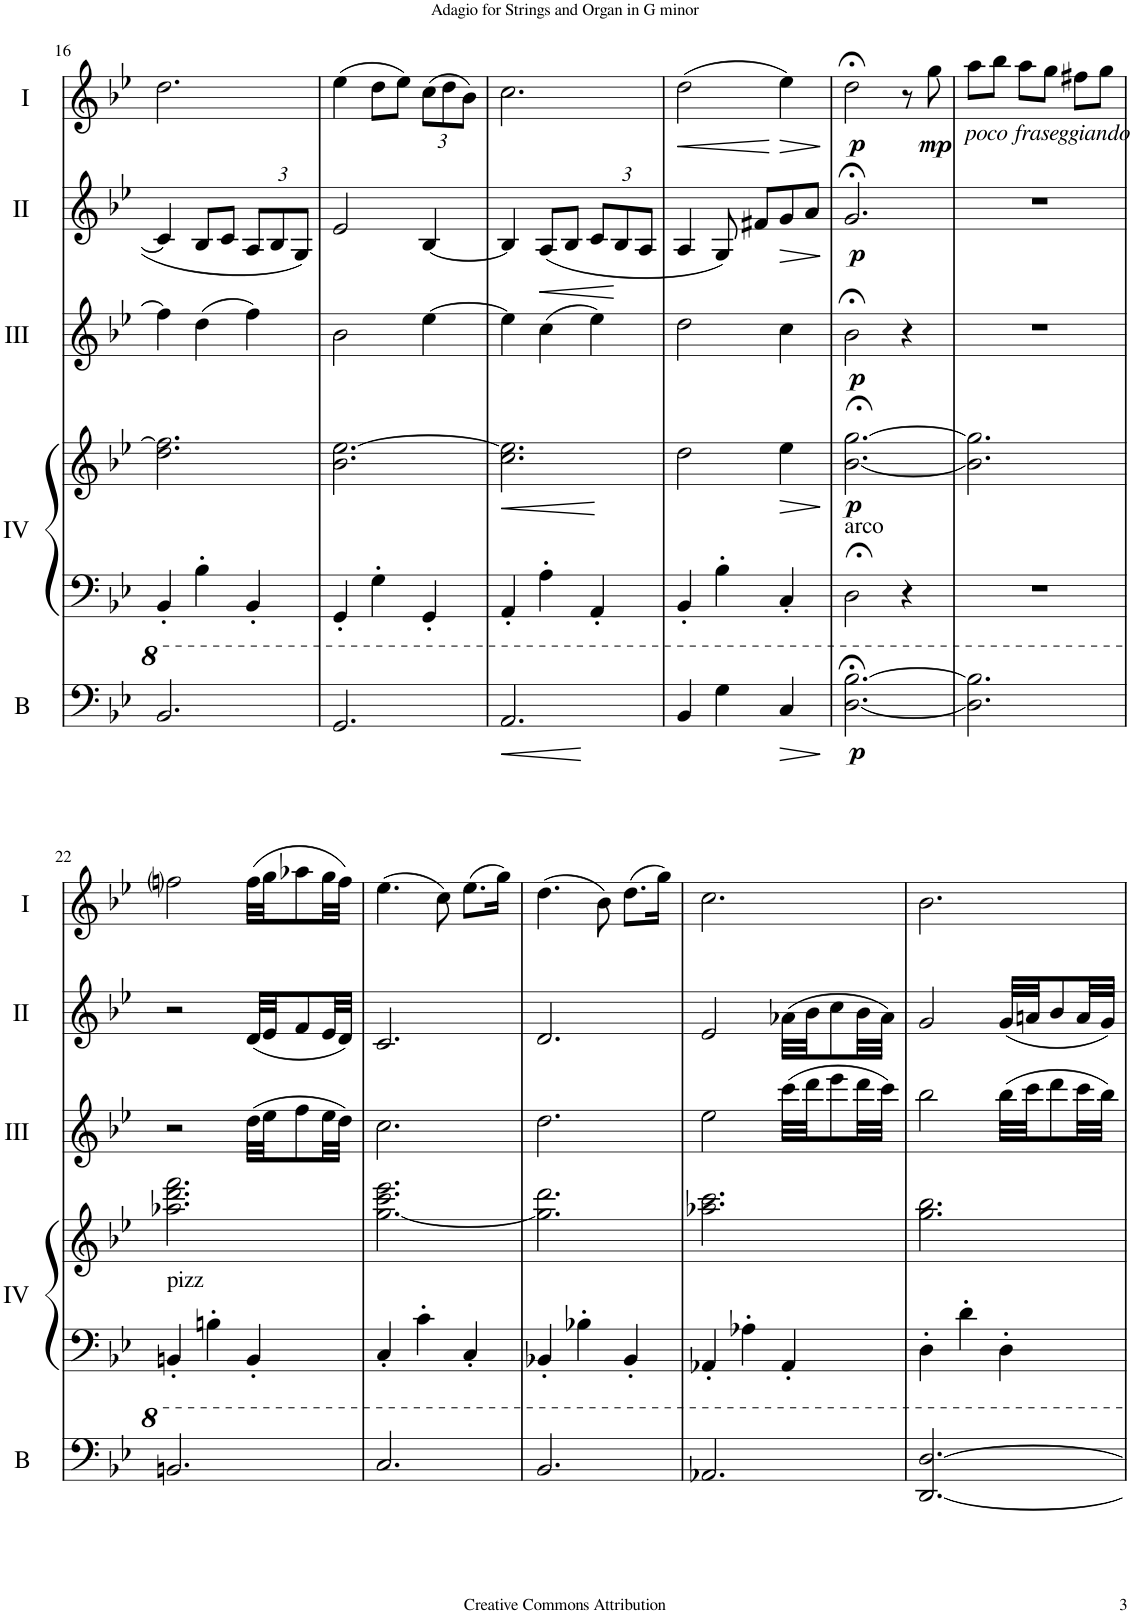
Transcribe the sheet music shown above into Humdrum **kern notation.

**kern	**dynam	**kern	**kern	**dynam	**kern	**dynam	**kern	**dynam	**kern	**dynam
*part5	*part5	*part4	*part4	*part4	*part3	*part3	*part2	*part2	*part1	*part1
*staff6	*staff6	*staff5	*staff4	*staff4/5	*staff3	*staff3	*staff2	*staff2	*staff1	*staff1
*I"Bass	*	*I"Acc. 4	*	*	*I"Acc. 3	*	*I"Acc. 2	*	*I"Acc. 1	*
*I'B	*	*	*	*	*	*	*	*	*	*
!!LO:PB:g=z
*clefF4	*	*clefF4	*clefG2	*	*clefG2	*	*clefG2	*	*clefG2	*
*Trd7c12	*	*	*	*	*Trd7c12	*	*	*	*	*
*k[b-e-]	*	*k[b-e-]	*k[b-e-]	*	*k[b-e-]	*	*k[b-e-]	*	*k[b-e-]	*
*M3/4	*	*M3/4	*M3/4	*	*M3/4	*	*M3/4	*	*M3/4	*
=16	=16	=16	=16	=16	=16	=16	=16	=16	=16	=16
2.B-/	.	4BB-'/	2.dd\ 2.ff\]	.	4ff\]	.	4c/]	.	2.dd\	.
.	.	4B-'\	.	.	(4dd\	.	8B-/L	.	.	.
.	.	.	.	.	.	.	8c/J	.	.	.
*	*	*	*	*	*	*	*Xbrackettup	*	*	*
.	.	4BB-'/	.	.	4ff\)	.	12A/L	.	.	.
.	.	.	.	.	.	.	12B-/	.	.	.
.	.	.	.	.	.	.	12G/J	.	.	.
=17	=17	=17	=17	=17	=17	=17	=17	=17	=17	=17
2.G/	.	4GG'/	2.b-\ [2.ee-\	.	2b-\	.	2e-/	.	(4ee-\	.
.	.	4G'\	.	.	.	.	.	.	8dd\L	.
.	.	.	.	.	.	.	.	.	8ee-\J)	.
*	*	*	*	*	*	*	*	*	*Xbrackettup	*
.	.	4GG'/	.	.	[4ee-\	.	[4B-/	.	(12cc\L	.
.	.	.	.	.	.	.	.	.	12dd\	.
.	.	.	.	.	.	.	.	.	12b-\J)	.
=18	=18	=18	=18	=18	=18	=18	=18	=18	=18	=18
!	!LO:HP:b	!	!	!LO:HP:b	!	!	!	!	!	!
2.A/	<	4AA'/	2.cc\ 2.ee-\]	<	4ee-\]	.	4B-/]	.	2.cc\	.
!	!	!	!	!	!	!	!	!LO:HP:b	!	!
.	.	4A'\	.	.	(4cc\	.	(8A/L	<	.	.
.	.	.	.	.	.	.	8B-/J	.	.	.
.	.	4AA'/	.	.	4ee-\)	.	12c/L	.	.	.
.	.	.	.	.	.	.	12B-/	.	.	.
.	.	.	.	.	.	.	12A/J	.	.	.
.	[	.	.	[	.	.	.	[	.	.
=19	=19	=19	=19	=19	=19	=19	=19	=19	=19	=19
!	!	!	!	!	!	!	!	!	!	!LO:HP:b
4B-/	.	4BB-'/	2dd\	.	2dd\	.	4A/	.	(2dd\	<
4g\	.	4B-'\	.	.	.	.	8G/)	.	.	.
.	.	.	.	.	.	.	8f#X/L	.	.	.
!	!LO:HP:b	!	!	!LO:HP:b	!	!	!	!LO:HP:b	!	!LO:HP:n=1:b
4c/	>	4C'/	4ee-\	>	4cc\	.	8g/	>	4ee-\)	[ >
.	.	.	.	.	.	.	8a/J	.	.	.
.	]	.	.	]	.	.	.	]	.	]
=20	=20	=20	=20	=20	=20	=20	=20	=20	=20	=20
!	!	!LO:TX:a:t=arco	!	!	!	!	!	!	!	!
!	!LO:DY:b	!	!	!LO:DY:b	!	!LO:DY:b	!	!LO:DY:b	!	!LO:DY:b
[2.d\;< [2.b-\;<	p	2D;<\	[2.b-\;< [2.gg\;<	p	2b-;<\	p	2.g;</	p	2dd;<\	p
.	.	4r	.	.	4r	.	.	.	8r	.
!	!	!	!	!	!	!	!	!	!LO:TX:b:i:t=poco fraseggiando	!
!	!	!	!	!	!	!	!	!	!	!LO:DY:b
.	.	.	.	.	.	.	.	.	8gg\	mp
=21	=21	=21	=21	=21	=21	=21	=21	=21	=21	=21
2.d\] 2.b-\]	.	2.r	2.b-\] 2.gg\]	.	2.r	.	2.r	.	8aa\L	.
.	.	.	.	.	.	.	.	.	8bb-\J	.
.	.	.	.	.	.	.	.	.	8aa\L	.
.	.	.	.	.	.	.	.	.	8gg\J	.
.	.	.	.	.	.	.	.	.	8ff#X\L	.
.	.	.	.	.	.	.	.	.	8gg\J	.
!!LO:LB:g=z
=22	=22	=22	=22	=22	=22	=22	=22	=22	=22	=22
!	!	!LO:TX:a:t=pizz	!	!	!	!	!	!	!	!
2.Bn/	.	4BBn'/	2.aa-X\ 2.ddd\ 2.fff\	.	2r	.	2r	.	2ffni\	.
.	.	4Bn'\	.	.	.	.	.	.	.	.
.	.	4BB'/	.	.	(32dd\LLL	.	(32d/LLL	.	(32ff\LLL	.
.	.	.	.	.	32ee-\JJ	.	32e-/JJ	.	32gg\JJ	.
.	.	.	.	.	8ff\	.	8f/	.	8aa-X\	.
.	.	.	.	.	32ee-\LL	.	32e-/LL	.	32gg\LL	.
.	.	.	.	.	32dd\JJJ)	.	32d/JJJ)	.	32ff\JJJ)	.
=23	=23	=23	=23	=23	=23	=23	=23	=23	=23	=23
2.c/	.	4C'/	[2.gg\ 2.ccc\ 2.eee-\	.	2.cc\	.	2.c/	.	(4.ee-\	.
.	.	4c'\	.	.	.	.	.	.	.	.
.	.	.	.	.	.	.	.	.	8cc\)	.
.	.	4C'/	.	.	.	.	.	.	(8.ee-\L	.
.	.	.	.	.	.	.	.	.	16gg\Jk)	.
=24	=24	=24	=24	=24	=24	=24	=24	=24	=24	=24
2.B-/	.	4BB-X'/	2.gg\] 2.ddd\	.	2.dd\	.	2.d/	.	(4.dd\	.
.	.	4B-X'\	.	.	.	.	.	.	.	.
.	.	.	.	.	.	.	.	.	8b-\)	.
.	.	4BB-'/	.	.	.	.	.	.	(8.dd\L	.
.	.	.	.	.	.	.	.	.	16gg\Jk)	.
=25	=25	=25	=25	=25	=25	=25	=25	=25	=25	=25
2.A-X/	.	4AA-X'/	2.aa-X\ 2.ccc\	.	2ee-\	.	2e-/	.	2.cc\	.
.	.	4A-X'\	.	.	.	.	.	.	.	.
.	.	4AA-'/	.	.	(32ccc\LLL	.	(32a-X\LLL	.	.	.
.	.	.	.	.	32ddd\JJ	.	32b-\JJ	.	.	.
.	.	.	.	.	8eee-\	.	8cc\	.	.	.
.	.	.	.	.	32ddd\LL	.	32b-\LL	.	.	.
.	.	.	.	.	32ccc\JJJ)	.	32a-\JJJ)	.	.	.
=26	=26	=26	=26	=26	=26	=26	=26	=26	=26	=26
[2.D/ [2.d/	.	4D'\	2.gg\ 2.bb-\	.	2bb-\	.	2g/	.	2.b-\	.
.	.	4d'\	.	.	.	.	.	.	.	.
.	.	4D'\	.	.	(32bb-\LLL	.	(32g/LLL	.	.	.
.	.	.	.	.	32ccc\JJ	.	32an/JJ	.	.	.
.	.	.	.	.	8ddd\	.	8b-/	.	.	.
.	.	.	.	.	32ccc\LL	.	32a/LL	.	.	.
.	.	.	.	.	32bb-\JJJ)	.	32g/JJJ)	.	.	.
=	=	=	=	=	=	=	=	=	=	=
*-	*-	*-	*-	*-	*-	*-	*-	*-	*-	*-
